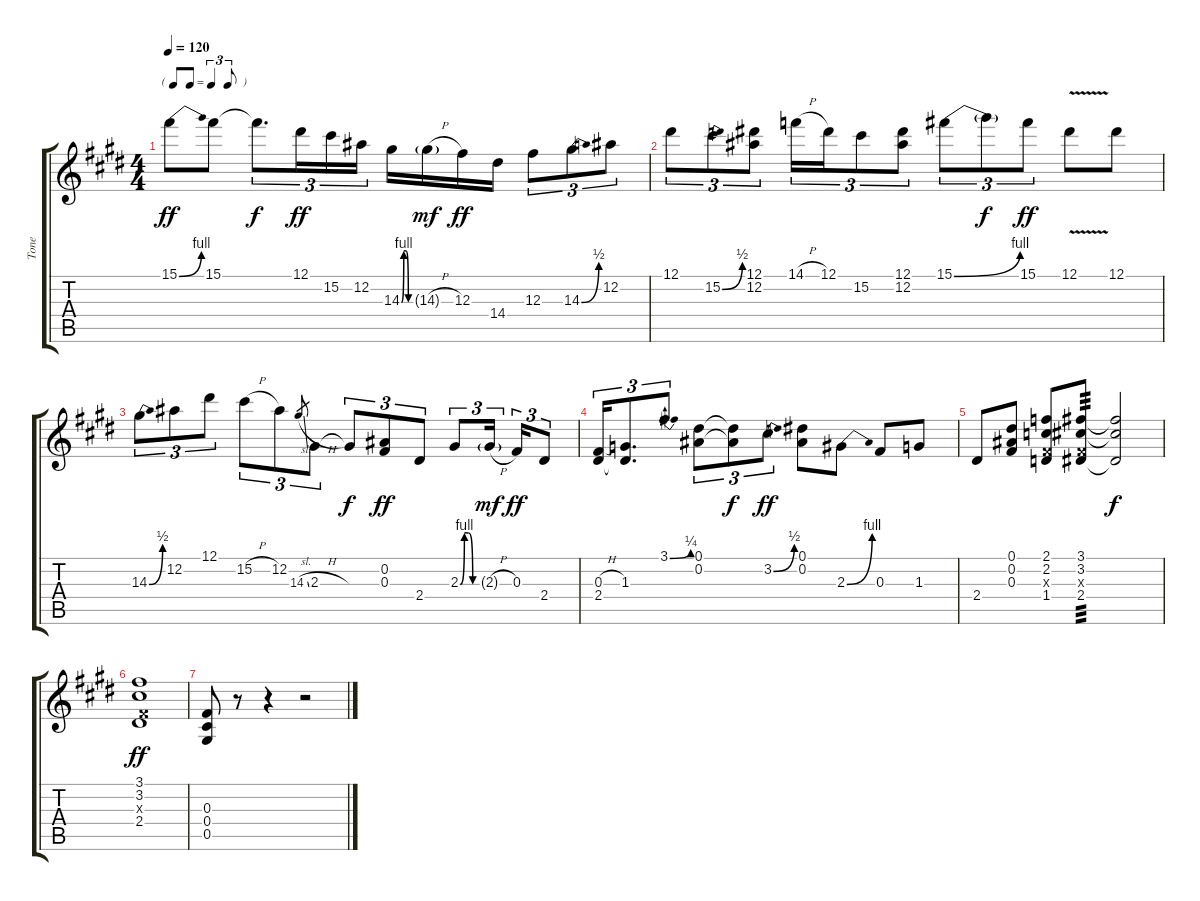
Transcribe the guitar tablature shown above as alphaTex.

\track ("Tone" "Tone") {instrument fretlessbass}
\staff {score tabs}
\tuning (Eb4 Bb3 Gb3 Db3 Ab2 Eb2) {hide}
\ts (4 4)
\tf triplet8th
\tempo 120
\clef g2
\ks e
15.1{be (bend 0 0 60 4)}.8{dy ff} 15.1.8 15.1{t}.8{d tu (3 2) dy f} 12.1.16{tu (3 2) dy ff} 15.2.16{tu (3 2)} 12.2.16{tu (3 2)} 14.3{be (custom 0 0 15 4 30 4 45 0 60 0)}.16 14.3{h g}.16{dy mf} 12.3.16{dy ff} 14.4.16 12.3.8{tu (3 2)} 14.3{be (bend 0 0 60 2)}.8{tu (3 2)} 12.2.8{tu (3 2)} |
12.1.8{tu (3 2)} 15.2{be (bend 0 0 60 2)}.8{tu (3 2)} (12.1 12.2).8{tu (3 2)} 14.1{h}.16{tu (3 2)} 12.1.16{tu (3 2)} 15.2.8{tu (3 2)} (12.1 12.2).8{tu (3 2)} 15.1{be (bend 0 0 60 4)}.8{tu (3 2)} 15.1{t}.8{tu (3 2) dy f} 15.1.8{tu (3 2) dy ff} 12.1{v}.8 12.1.8 |
14.3{be (bend 0 0 60 2)}.8{tu (3 2)} 12.2.8{tu (3 2)} 12.1.8{tu (3 2)} 15.2{h}.8{tu (3 2)} 12.2.8{tu (3 2)} 14.3{sl}.8{gr} 2.3{h}.8{tu (3 2)} 2.3{t}.8{tu (3 2) dy f} (0.2 0.3).8{tu (3 2) dy ff} 2.4.8{tu (3 2)} 2.3{be (custom 0 0 15 4 30 4 45 0 60 0)}.8{tu (3 2)} 2.3{h g}.16{tu (3 2) dy mf} 0.3.16{tu (3 2) dy ff} 2.4.8{tu (3 2)} |
(0.3{h} 2.4).16{tu (3 2)} (1.3 2.4{t}).8{d tu (3 2)} 3.1{be (bend 0 0 60 1)}.8{tu (3 2)} (0.1 0.2).8{tu (3 2)} (0.1{t} 0.2{t}).8{tu (3 2) dy f} 3.2{be (bend 0 0 60 2)}.8{tu (3 2) dy ff} (0.1 0.2).8 2.3{be (bend 0 0 60 4)}.8 0.3.8 1.3.8 |
2.4.8 (0.1 0.2 0.3).8 (2.1 2.2 0.3{x} 1.4).8 (3.1 3.2 0.3{x} 2.4).8{tp 3} (3.1{t} 3.2{t} 2.4{t}).2{dy f} |
(3.1 3.2 0.3{x} 2.4).1{dy ff} |
(0.3 0.4 0.5).8 r.8 r.4 r.2
